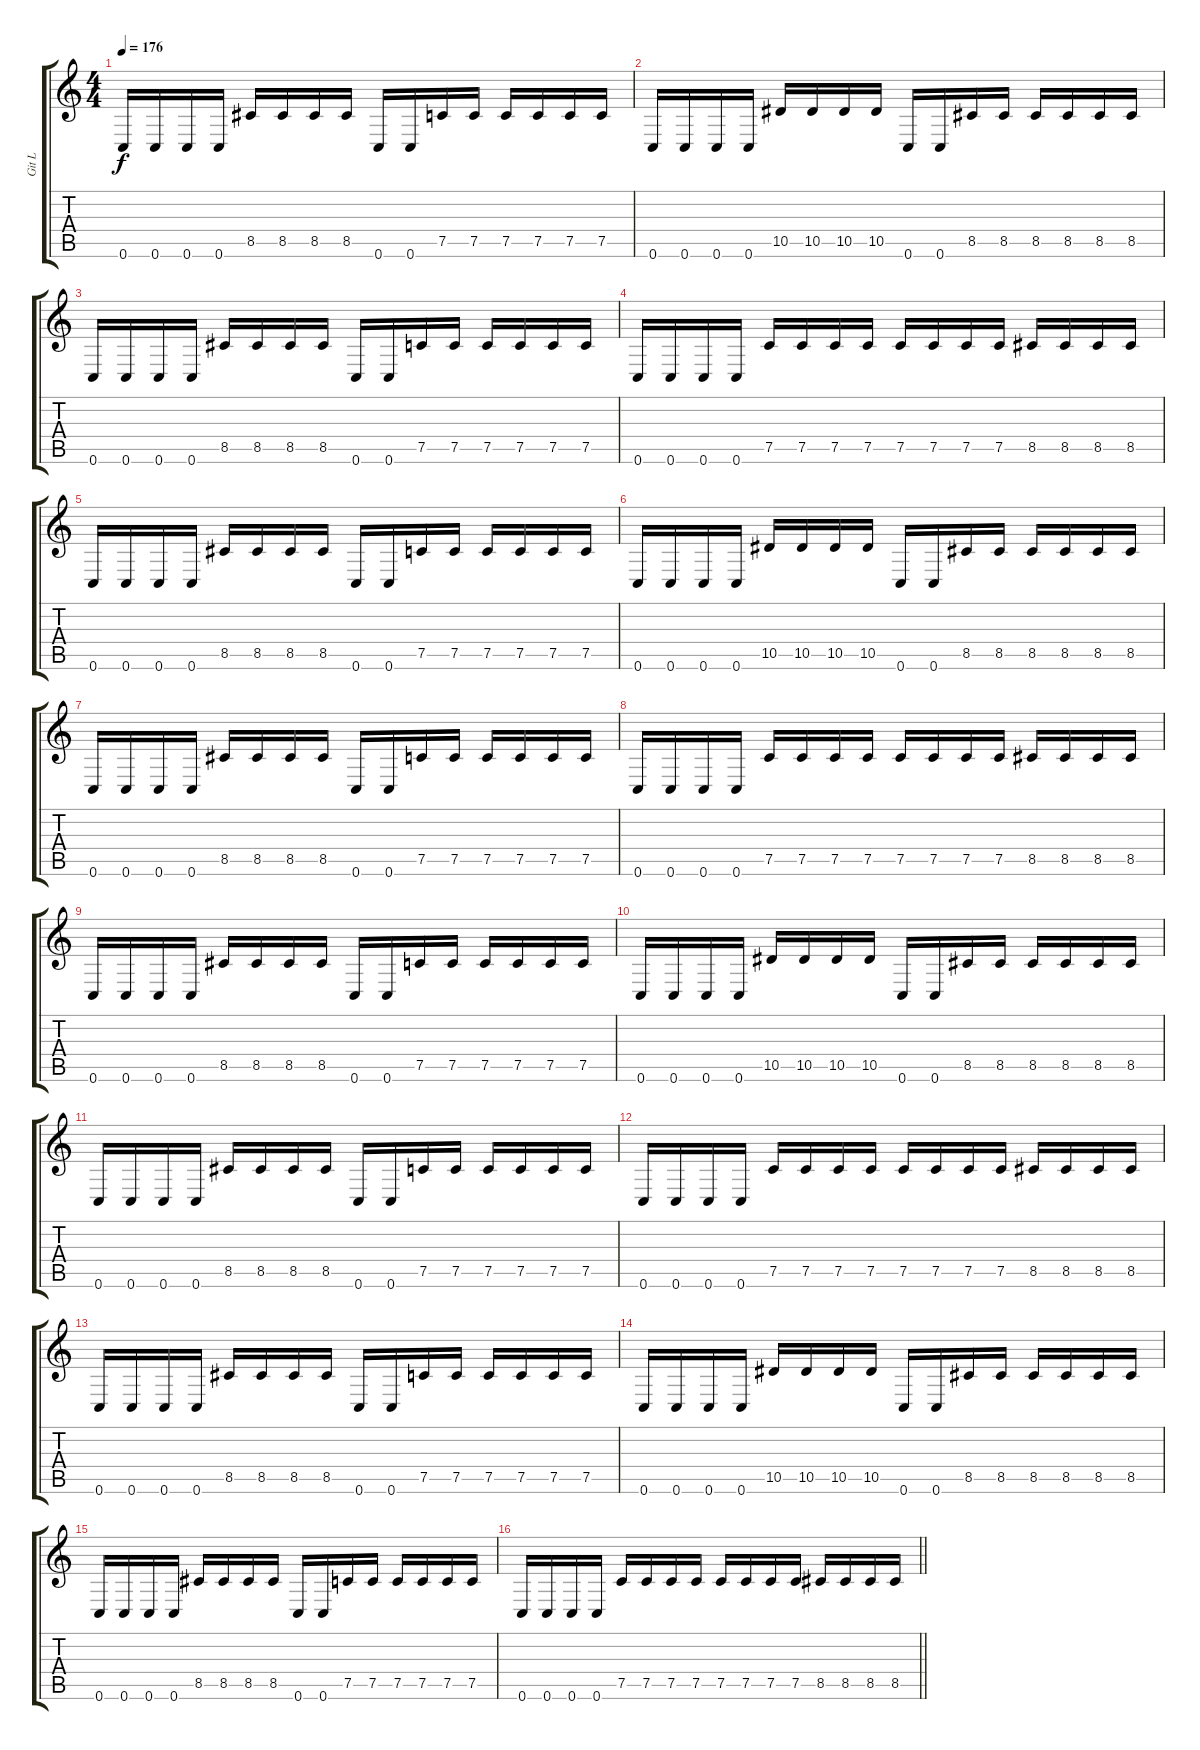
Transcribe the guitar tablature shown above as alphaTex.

\track ("Git L" "Git L") {instrument distortionguitar}
\staff {score tabs}
\tuning (C4 G3 Eb3 Bb2 F2 C2) {hide}
\ts (4 4)
\tempo 176
\clef g2
\ks c
0.6.16{dy f} 0.6.16 0.6.16 0.6.16 8.5.16 8.5.16 8.5.16 8.5.16 0.6.16 0.6.16 7.5.16 7.5.16 7.5.16 7.5.16 7.5.16 7.5.16 |
0.6.16 0.6.16 0.6.16 0.6.16 10.5.16 10.5.16 10.5.16 10.5.16 0.6.16 0.6.16 8.5.16 8.5.16 8.5.16 8.5.16 8.5.16 8.5.16 |
0.6.16 0.6.16 0.6.16 0.6.16 8.5.16 8.5.16 8.5.16 8.5.16 0.6.16 0.6.16 7.5.16 7.5.16 7.5.16 7.5.16 7.5.16 7.5.16 |
0.6.16 0.6.16 0.6.16 0.6.16 7.5.16 7.5.16 7.5.16 7.5.16 7.5.16 7.5.16 7.5.16 7.5.16 8.5.16 8.5.16 8.5.16 8.5.16 |
0.6.16 0.6.16 0.6.16 0.6.16 8.5.16 8.5.16 8.5.16 8.5.16 0.6.16 0.6.16 7.5.16 7.5.16 7.5.16 7.5.16 7.5.16 7.5.16 |
0.6.16 0.6.16 0.6.16 0.6.16 10.5.16 10.5.16 10.5.16 10.5.16 0.6.16 0.6.16 8.5.16 8.5.16 8.5.16 8.5.16 8.5.16 8.5.16 |
0.6.16 0.6.16 0.6.16 0.6.16 8.5.16 8.5.16 8.5.16 8.5.16 0.6.16 0.6.16 7.5.16 7.5.16 7.5.16 7.5.16 7.5.16 7.5.16 |
0.6.16 0.6.16 0.6.16 0.6.16 7.5.16 7.5.16 7.5.16 7.5.16 7.5.16 7.5.16 7.5.16 7.5.16 8.5.16 8.5.16 8.5.16 8.5.16 |
0.6.16 0.6.16 0.6.16 0.6.16 8.5.16 8.5.16 8.5.16 8.5.16 0.6.16 0.6.16 7.5.16 7.5.16 7.5.16 7.5.16 7.5.16 7.5.16 |
0.6.16 0.6.16 0.6.16 0.6.16 10.5.16 10.5.16 10.5.16 10.5.16 0.6.16 0.6.16 8.5.16 8.5.16 8.5.16 8.5.16 8.5.16 8.5.16 |
0.6.16 0.6.16 0.6.16 0.6.16 8.5.16 8.5.16 8.5.16 8.5.16 0.6.16 0.6.16 7.5.16 7.5.16 7.5.16 7.5.16 7.5.16 7.5.16 |
0.6.16 0.6.16 0.6.16 0.6.16 7.5.16 7.5.16 7.5.16 7.5.16 7.5.16 7.5.16 7.5.16 7.5.16 8.5.16 8.5.16 8.5.16 8.5.16 |
0.6.16 0.6.16 0.6.16 0.6.16 8.5.16 8.5.16 8.5.16 8.5.16 0.6.16 0.6.16 7.5.16 7.5.16 7.5.16 7.5.16 7.5.16 7.5.16 |
0.6.16 0.6.16 0.6.16 0.6.16 10.5.16 10.5.16 10.5.16 10.5.16 0.6.16 0.6.16 8.5.16 8.5.16 8.5.16 8.5.16 8.5.16 8.5.16 |
0.6.16 0.6.16 0.6.16 0.6.16 8.5.16 8.5.16 8.5.16 8.5.16 0.6.16 0.6.16 7.5.16 7.5.16 7.5.16 7.5.16 7.5.16 7.5.16 |
\barLineRight lightlight
0.6.16 0.6.16 0.6.16 0.6.16 7.5.16 7.5.16 7.5.16 7.5.16 7.5.16 7.5.16 7.5.16 7.5.16 8.5.16 8.5.16 8.5.16 8.5.16
